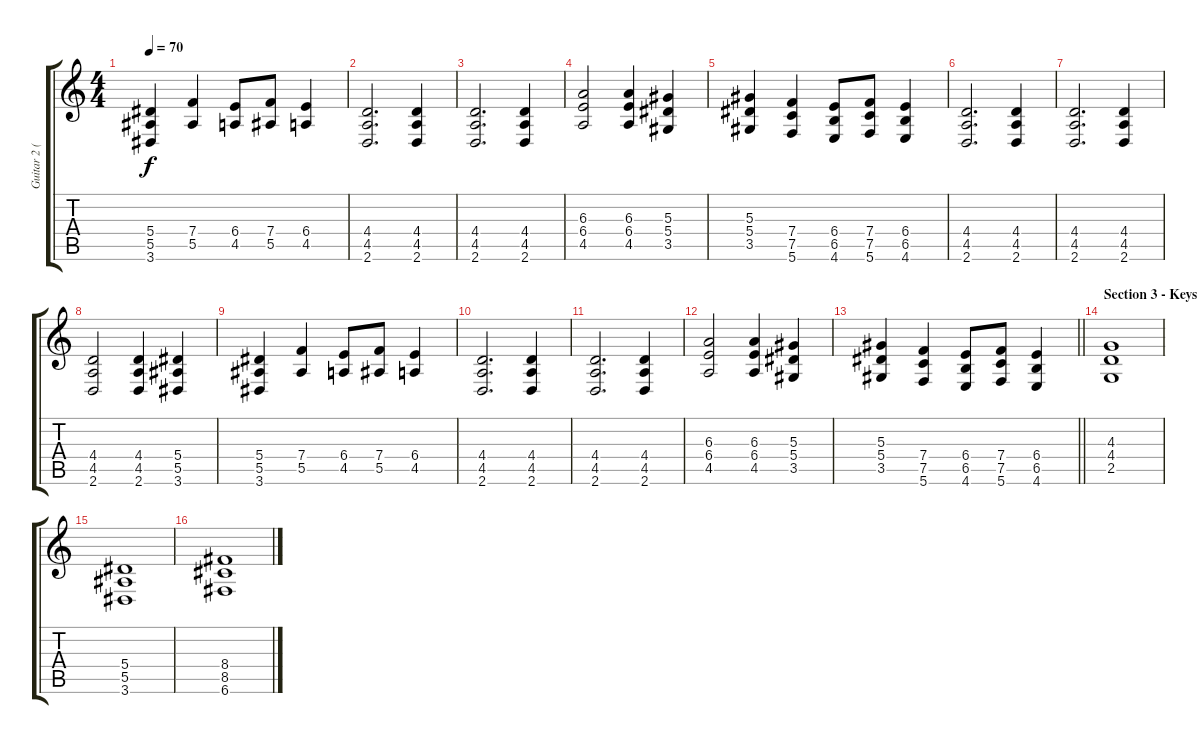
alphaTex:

\track ("Guitar 2 (Distortion)" "Guitar 2 (") {instrument distortionguitar}
\staff {score tabs}
\tuning (C4 G3 Eb3 Bb2 F2 C2) {hide}
\ts (4 4)
\tempo 70
\clef g2
\ks c
(5.4 5.5 3.6).4{dy f} (7.4 5.5).4 (6.4 4.5).8 (7.4 5.5).8 (6.4 4.5).4 |
(4.4 4.5 2.6).2{d} (4.4 4.5 2.6).4 |
(4.4 4.5 2.6).2{d} (4.4 4.5 2.6).4 |
(6.3 6.4 4.5).2 (6.3 6.4 4.5).4 (5.3 5.4 3.5).4 |
(5.3 5.4 3.5).4 (7.4 7.5 5.6).4 (6.4 6.5 4.6).8 (7.4 7.5 5.6).8 (6.4 6.5 4.6).4 |
(4.4 4.5 2.6).2{d} (4.4 4.5 2.6).4 |
(4.4 4.5 2.6).2{d} (4.4 4.5 2.6).4 |
(4.4 4.5 2.6).2 (4.4 4.5 2.6).4 (5.4 5.5 3.6).4 |
(5.4 5.5 3.6).4 (7.4 5.5).4 (6.4 4.5).8 (7.4 5.5).8 (6.4 4.5).4 |
(4.4 4.5 2.6).2{d} (4.4 4.5 2.6).4 |
(4.4 4.5 2.6).2{d} (4.4 4.5 2.6).4 |
(6.3 6.4 4.5).2 (6.3 6.4 4.5).4 (5.3 5.4 3.5).4 |
\barLineRight lightlight
(5.3 5.4 3.5).4 (7.4 7.5 5.6).4 (6.4 6.5 4.6).8 (7.4 7.5 5.6).8 (6.4 6.5 4.6).4 |
\section ("" "Section 3 - Keys 2")
(4.3 4.4 2.5).1 |
(5.4 5.5 3.6).1 |
(8.4 8.5 6.6).1
